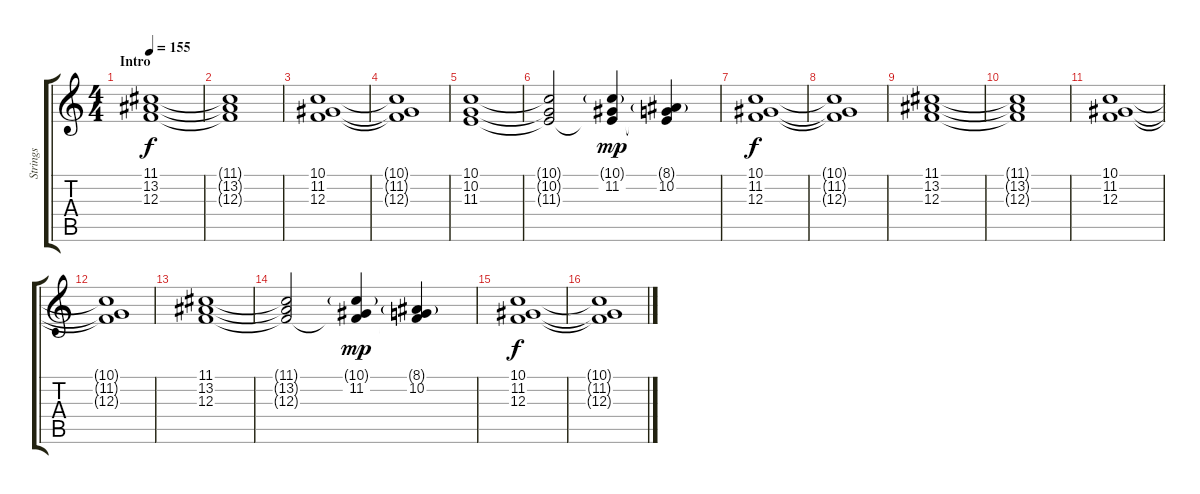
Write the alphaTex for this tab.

\track ("Strings" "Strings") {instrument stringensemble1}
\staff {score tabs}
\tuning (D4 A3 F3 C3 G2 C2) {hide}
\ts (4 4)
\section ("" "Intro")
\tempo 155
\clef g2
\ks c
(11.1 13.2 12.3).1{dy f instrument stringensemble1} |
(11.1{t} 13.2{t} 12.3{t}).1 |
(10.1 11.2 12.3).1 |
(10.1{t} 11.2{t} 12.3{t}).1 |
(10.1 10.2 11.3).1 |
(10.1{t} 10.2{t} 11.3{t}).2 (10.1{g} 11.2 11.3{t}).4{dy mp} (8.1{g} 10.2 11.3{t}).4 |
(10.1 11.2 12.3).1{dy f} |
(10.1{t} 11.2{t} 12.3{t}).1 |
(11.1 13.2 12.3).1 |
(11.1{t} 13.2{t} 12.3{t}).1 |
(10.1 11.2 12.3).1 |
(10.1{t} 11.2{t} 12.3{t}).1 |
(11.1 13.2 12.3).1 |
(11.1{t} 13.2{t} 12.3{t}).2 (10.1{g} 11.2 12.3{t}).4{dy mp} (8.1{g} 10.2 12.3{t}).4 |
(10.1 11.2 12.3).1{dy f} |
(10.1{t} 11.2{t} 12.3{t}).1
